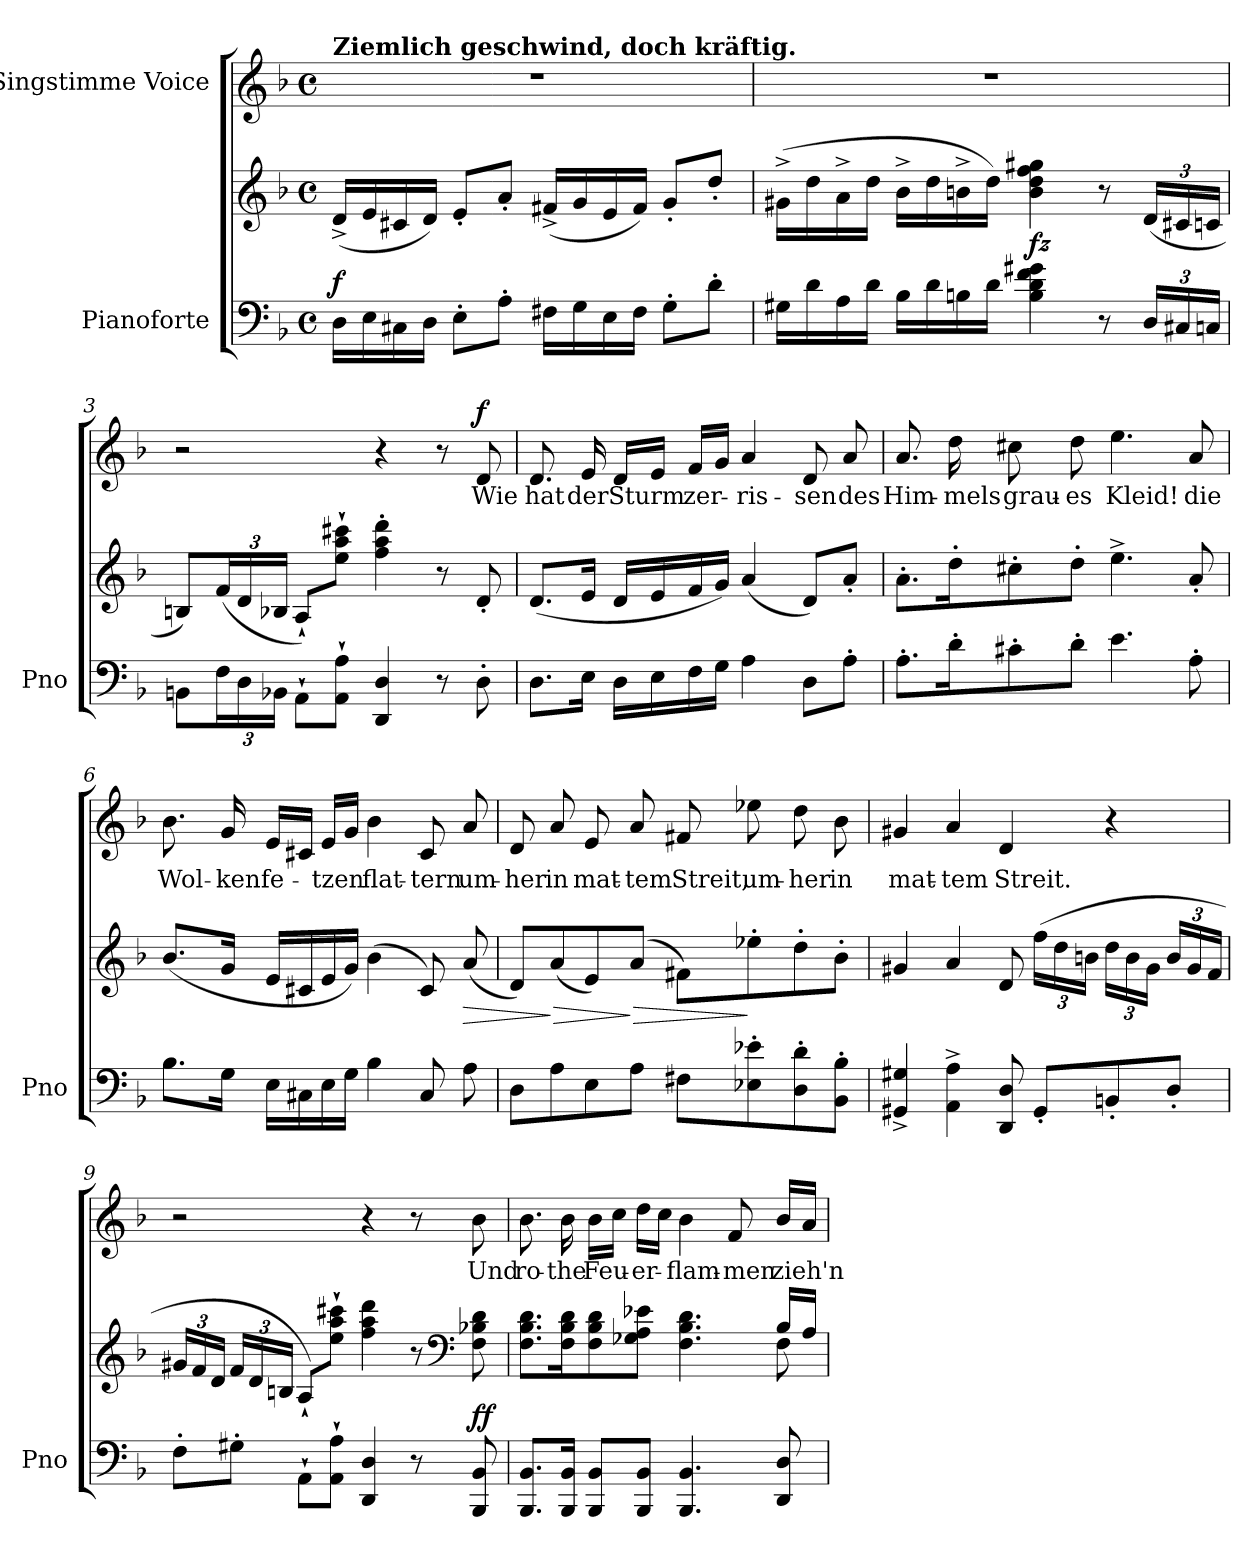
**kern	**kern	**dynam	**kern	**text	**dynam
*part2	*part2	*part2	*part1	*part1	*part1
*staff3	*staff2	*staff2/3	*staff1	*staff1	*staff1
*I"Pianoforte	*	*	*I"Singstimme Voice	*	*
*I'Pno	*	*	*	*	*
*clefF4	*clefG2	*	*clefG2	*	*
*k[b-]	*k[b-]	*	*k[b-]	*	*
*M4/4	*M4/4	*	*M4/4	*	*
*met(c)	*met(c)	*	*met(c)	*	*
*MM80	*MM80	*	*MM80	*	*
=1	=1	=1	=1	=1	=1
!	!	!	!LO:TX:B:t=Ziemlich geschwind, doch kräftig.	!	!
!	!	!LO:DY:a=2	!	!	!
16D\LL	(<16d^/LL	f	1r	.	.
16E\	16e/	.	.	.	.
16C#X\	16c#X/	.	.	.	.
16D\JJ	16d/JJ)	.	.	.	.
8E'\L	8e'/L	.	.	.	.
8A'\J	8a'/J	.	.	.	.
16F#X\LL	(<16f#X^/LL	.	.	.	.
16G\	16g/	.	.	.	.
16E\	16e/	.	.	.	.
16F#\JJ	16f#/JJ)	.	.	.	.
8G'\L	8g'/L	.	.	.	.
8d'\J	8dd'/J	.	.	.	.
=2	=2	=2	=2	=2	=2
16G#X\LL	(>16g#X^\LL	.	1r	.	.
16d\	16dd\	.	.	.	.
16A\	16a^\	.	.	.	.
16d\JJ	16dd\JJ	.	.	.	.
16B-\LL	16b-^\LL	.	.	.	.
16d\	16dd\	.	.	.	.
16Bn\	16bn^\	.	.	.	.
16d\JJ	16dd\JJ)	.	.	.	.
!	!	!LO:DY:b	!	!	!
4B\ 4d\ 4f\ 4g#X\	4b\ 4dd\ 4ff\ 4gg#X\	fz	.	.	.
8r	8r	.	.	.	.
*Xbrackettup	*Xbrackettup	*	*	*	*
24D/LL	(<24d/LL	.	.	.	.
24C#X/	24c#X/	.	.	.	.
24Cn/JJ	24cn/JJ	.	.	.	.
=3	=3	=3	=3	=3	=3
8BBn\L	8Bn/L)	.	2r	.	.
24F\L	(<24f/L	.	.	.	.
24D\	24d/	.	.	.	.
24BB-X\JJ	24B-X/JJ	.	.	.	.
8AA`\L	8A`/L)	.	.	.	.
8AA\` 8A\`J	8ee\` 8aa\` 8ccc#X\`J	.	.	.	.
4DD/ 4D/	4ff\' 4aa\' 4ddd\'	.	4r	.	.
8r	8r	.	8r	.	.
!	!	!	!	!LO:LY:b	!LO:DY:a
8D'\	8d'/	.	8d/	Wie	f
!!LO:LB:g=z
=4	=4	=4	=4	=4	=4
!	!	!	!	!LO:LY:b	!
8.D\L	(<8.d/L	.	8.d/	hat	.
!	!	!	!	!LO:LY:b	!
16E\Jk	16e/Jk	.	16e/	der	.
!	!	!	!	!LO:LY:b	!
16D\LL	16d/LL	.	16d/LL	Sturm	.
16E\	16e/	.	16e/JJ	.	.
!	!	!	!	!LO:LY:b	!
16F\	16f/	.	16f/LL	zer-	.
16G\JJ	16g/JJ)	.	16g/JJ	.	.
!	!	!	!	!LO:LY:b	!
4A\	(<4a/	.	4a/	-ris-	.
!	!	!	!	!LO:LY:b	!
8D\L	8d/L)	.	8d/	-sen	.
!	!	!	!	!LO:LY:b	!
8A'\J	8a'/J	.	8a/	des	.
=5	=5	=5	=5	=5	=5
!	!	!	!	!LO:LY:b	!
8.A'\L	8.a'\L	.	8.a/	Him-	.
!	!	!	!	!LO:LY:b	!
16d'\K	16dd'\K	.	16dd\	-mels	.
!	!	!	!	!LO:LY:b	!
8c#X'\	8cc#X'\	.	8cc#X\	grau-	.
!	!	!	!	!LO:LY:b	!
8d'\J	8dd'\J	.	8dd\	-es	.
!	!	!	!	!LO:LY:b	!
4.e\	4.ee^\	.	4.ee\	Kleid!	.
!	!	!	!	!LO:LY:b	!
8A'\	8a'/	.	8a/	die	.
=6	=6	=6	=6	=6	=6
!	!	!	!	!LO:LY:b	!
8.B-\L	(<8.b-/L	.	8.b-\	Wol-	.
!	!	!	!	!LO:LY:b	!
16G\Jk	16g/Jk	.	16g/	-ken	.
!	!	!	!	!LO:LY:b	!
16E\LL	16e/LL	.	16e/LL	fe-	.
16C#X\	16c#X/	.	16c#X/JJ	.	.
!	!	!	!	!LO:LY:b	!
16E\	16e/	.	16e/LL	-tzen	.
16G\JJ	16g/JJ)	.	16g/JJ	.	.
!	!	!	!	!LO:LY:b	!
4B-\	(>4b-\	.	4b-\	flat-	.
!	!	!	!	!LO:LY:b	!
8C#/	8c#/)	.	8c#/	-tern	.
!	!	!LO:HP:b	!	!LO:LY:b	!
8A\	(<8a/	>	8a/	um-	.
!!LO:LB:g=z
=7	=7	=7	=7	=7	=7
!	!	!	!	!LO:LY:b	!
8D\L	8d/L)	.	8d/	-her	.
!	!	!LO:HP:n=1:b	!	!LO:LY:b	!
8A\	(<8a/	] >	8a/	in	.
!	!	!	!	!LO:LY:b	!
8E\	8e/)	.	8e/	mat-	.
!	!	!LO:HP:n=1:b	!	!LO:LY:b	!
8A\J	(>8a/J	] >	8a/	-tem	.
!	!	!	!	!LO:LY:b	!
8F#X\L	8f#X\L)	.	8f#X/	Streit,	.
!	!	!	!	!LO:LY:b	!
8E-X\' 8e-X\'	8ee-X'\	]	8ee-X\	um-	.
!	!	!	!	!LO:LY:b	!
8D\' 8d\'	8dd'\	.	8dd\	-her	.
!	!	!	!	!LO:LY:b	!
8BB-\' 8B-\'J	8b-'\J	.	8b-\	in	.
=8	=8	=8	=8	=8	=8
!	!	!	!	!LO:LY:b	!
4GG#X/^ 4G#X/^	4g#X/	.	4g#X/	mat-	.
!	!	!	!	!LO:LY:b	!
4AA\^ 4A\^	4a/	.	4a/	-tem	.
!	!	!	!	!LO:LY:b	!
8DD/ 8D/	8d/	.	4d/	Streit.	.
8GG#'/L	(>24ff\LL	.	.	.	.
.	24dd\	.	.	.	.
.	24bn\JJ	.	.	.	.
8BBn'/	24dd\LL	.	4r	.	.
.	24b\	.	.	.	.
.	24g#\JJ	.	.	.	.
8D'/J	24b/LL	.	.	.	.
.	24g#/	.	.	.	.
.	24f/JJ	.	.	.	.
=9	=9	=9	=9	=9	=9
8F'\L	24g#X/LL	.	2r	.	.
.	24f/	.	.	.	.
.	24d/JJ	.	.	.	.
8G#X'\J	24f/LL	.	.	.	.
.	24d/	.	.	.	.
.	24Bn/JJ	.	.	.	.
8AA`\L	8A`/L)	.	.	.	.
8AA\` 8A\`J	8ee\` 8aa\` 8ccc#X\`J	.	.	.	.
4DD/ 4D/	4ff\ 4aa\ 4ddd\	.	4r	.	.
8r	8r	.	8r	.	.
*	*clefF4	*	*	*	*
!	!	!LO:DY:a=2	!	!LO:LY:b	!
8BBB-/ 8BB-/	8F\ 8B-X\ 8d\	ff	8b-\	Und	.
!!LO:PB:g=z
=10	=10	=10	=10	=10	=10
*	*^	*	*	*	*
!	!	!	!	!	!LO:LY:b	!
8.BBB-/ 8.BB-/L	8.F\ 8.B-\ 8.d\L	2ryy	.	8.b-\	ro-	.
!	!	!	!	!	!LO:LY:b	!
16BBB-/ 16BB-/Jk	16F\ 16B-\ 16d\K	.	.	16b-\	-the	.
!	!	!	!	!	!LO:LY:b	!
8BBB-/ 8BB-/L	8F\ 8B-\ 8d\	.	.	16b-\LL	Feu-	.
.	.	.	.	16cc\JJ	.	.
!	!	!	!	!	!LO:LY:b	!
8BBB-/ 8BB-/J	8G-X\ 8A\ 8e-X\J	.	.	16dd\LL	-er-	.
.	.	.	.	16cc\JJ	.	.
!	!	!	!	!	!LO:LY:b	!
4.BBB-/ 4.BB-/	4.F\ 4.B-\ 4.d\	4ryy	.	4b-\	-flam-	.
!	!	!	!	!	!LO:LY:b	!
.	.	8ryy	.	8f/	-men	.
!	!	!	!	!	!LO:LY:b	!
8DD/ 8D/	16B-/LL	8F\	.	16b-/LL	zieh'n	.
.	16A/JJ	.	.	16a/JJ	.	.
*	*v	*v	*	*	*	*
=	=	=	=	=	=
*-	*-	*-	*-	*-	*-
